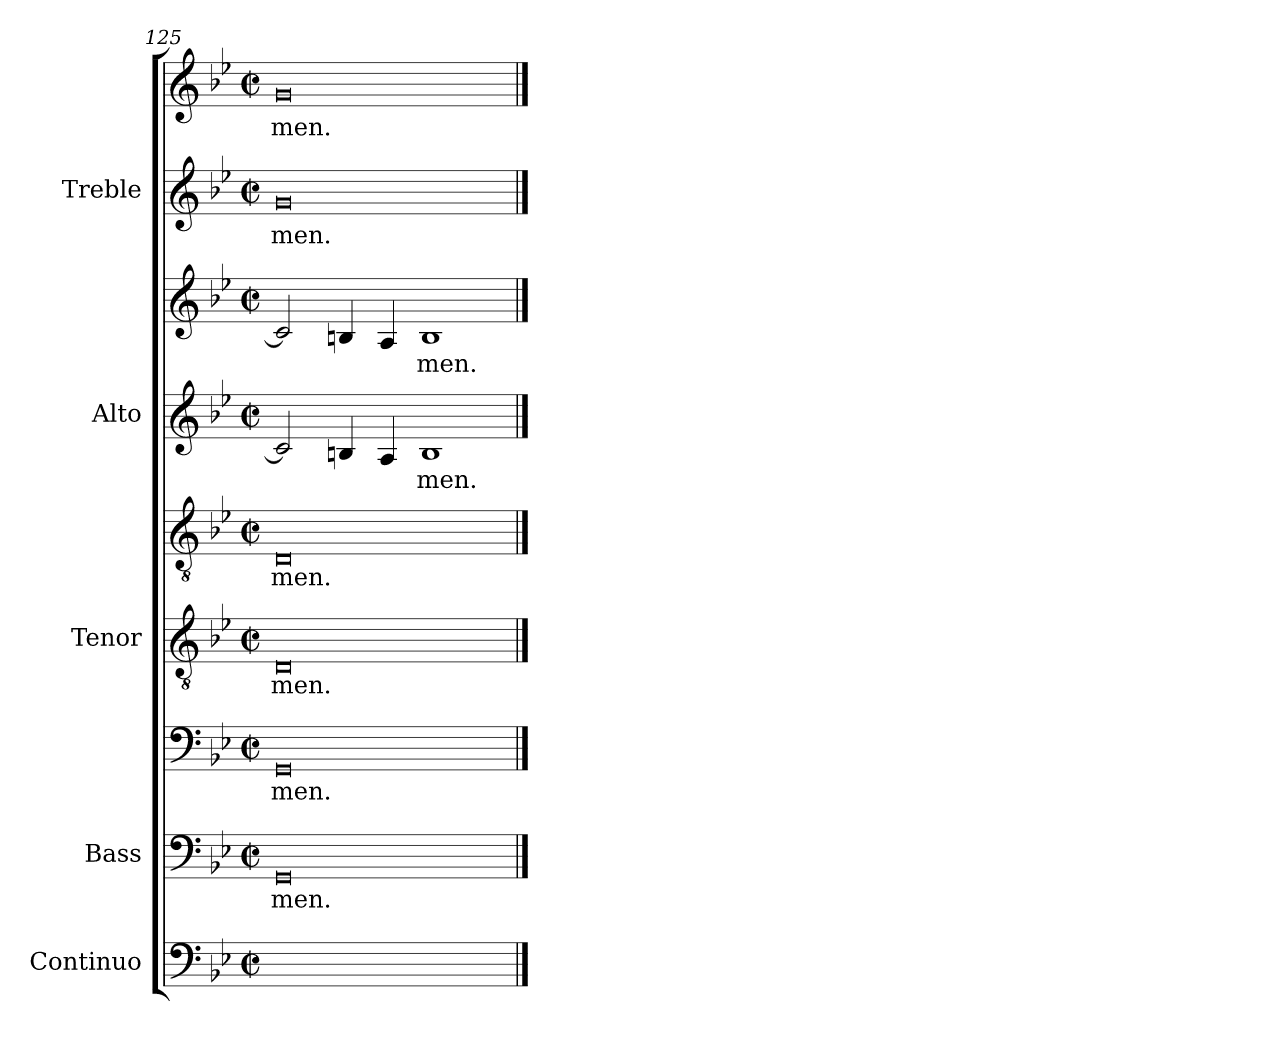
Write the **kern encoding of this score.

**kern	**text	**kern	**text	**kern	**text	**kern	**text	**kern	**text	**kern	**text	**kern	**text	**kern	**text	**kern	**text
*part5	*part5	*part4	*part4	*part4	*part4	*part3	*part3	*part3	*part3	*part2	*part2	*part2	*part2	*part1	*part1	*part1	*part1
*staff9	*staff9	*staff8	*staff8	*staff7	*staff7	*staff6	*staff6	*staff5	*staff5	*staff4	*staff4	*staff3	*staff3	*staff2	*staff2	*staff1	*staff1
*I"Continuo	*	*I"Bass	*	*	*	*I"Tenor	*	*	*	*I"Alto	*	*	*	*I"Treble	*	*	*
*	*	*I'B	*	*	*	*I'T	*	*	*	*I'A	*	*	*	*	*	*	*
*clefF4	*	*clefF4	*	*clefF4	*	*clefGv2	*	*clefGv2	*	*clefG2	*	*clefG2	*	*clefG2	*	*clefG2	*
*k[b-e-]	*	*k[b-e-]	*	*k[b-e-]	*	*k[b-e-]	*	*k[b-e-]	*	*k[b-e-]	*	*k[b-e-]	*	*k[b-e-]	*	*k[b-e-]	*
*B-:	*	*B-:	*	*B-:	*	*B-:	*	*B-:	*	*B-:	*	*B-:	*	*B-:	*	*B-:	*
*M4/2	*	*M4/2	*	*M4/2	*	*M4/2	*	*M4/2	*	*M4/2	*	*M4/2	*	*M4/2	*	*M4/2	*
*met(c|)	*	*met(c|)	*	*met(c|)	*	*met(c|)	*	*met(c|)	*	*met(c|)	*	*met(c|)	*	*met(c|)	*	*met(c|)	*
=125	=125	=125	=125	=125	=125	=125	=125	=125	=125	=125	=125	=125	=125	=125	=125	=125	=125
!	!LO:LY:b	!	!LO:LY:b	!	!LO:LY:b	!	!LO:LY:b	!	!LO:LY:b	!	!	!	!	!	!LO:LY:b	!	!LO:LY:b
[2GGyy	4	0GG	men.	0GG	men.	0D	men.	0D	men.	2c]	.	2c]	.	0g	-men.	0g	-men.
!	!LO:LY:b	!	!	!	!	!	!	!	!	!	!	!	!	!	!	!	!
2GGyy_	3	.	.	.	.	.	.	.	.	4Bn	.	4Bn	.	.	.	.	.
.	.	.	.	.	.	.	.	.	.	4A	.	4A	.	.	.	.	.
!	!LO:LY:b	!	!	!	!	!	!	!	!	!	!LO:LY:b	!	!LO:LY:b	!	!	!	!
1GGyy]	3	.	.	.	.	.	.	.	.	1B	men.	1B	men.	.	.	.	.
==	==	==	==	==	==	==	==	==	==	==	==	==	==	==	==	==	==
*-	*-	*-	*-	*-	*-	*-	*-	*-	*-	*-	*-	*-	*-	*-	*-	*-	*-
